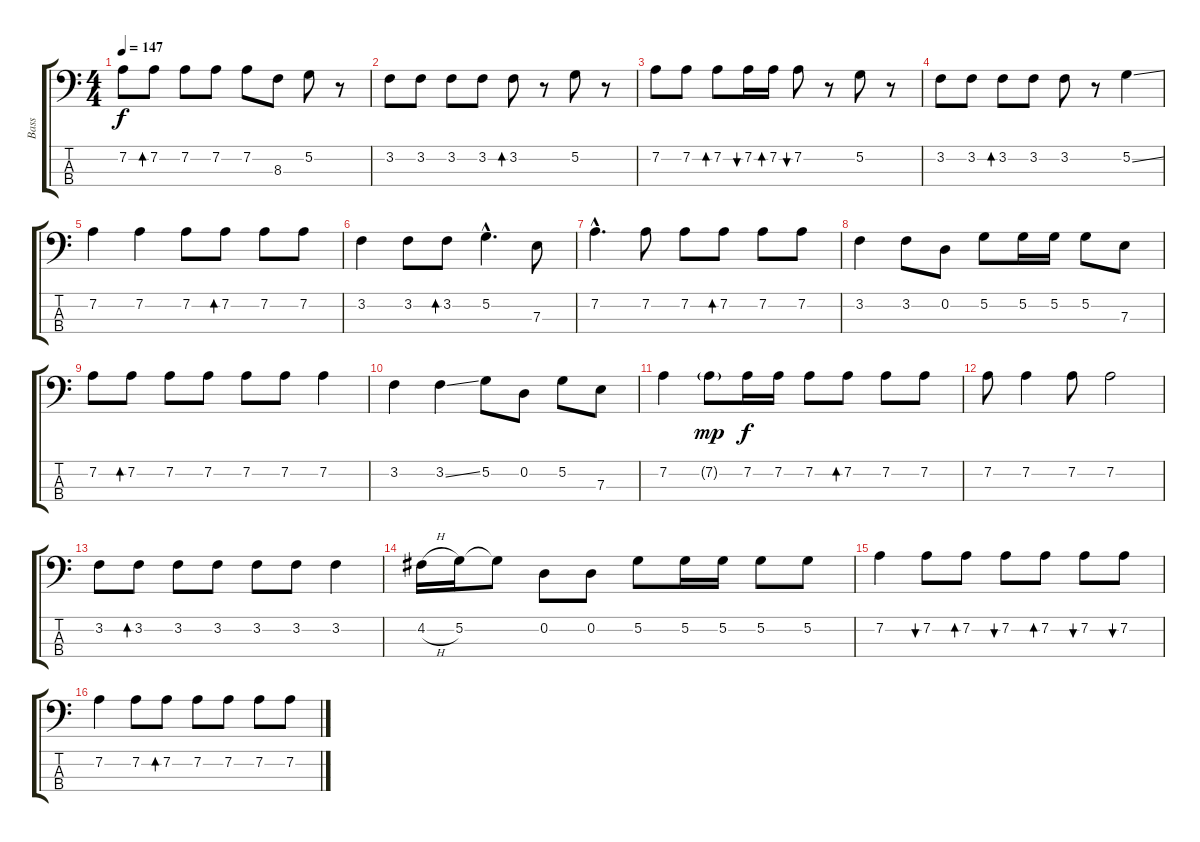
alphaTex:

\track ("Bass" "Bass") {instrument electricbasspick}
\staff {score tabs}
\tuning (G2 D2 A1 E1) {hide}
\ts (4 4)
\tempo 147
\clef f4
\ks c
7.2.8{dy f instrument electricbasspick} 7.2.8{bd 240} 7.2.8 7.2.8 7.2.8 8.3.8 5.2.8 r.8 |
3.2.8 3.2.8 3.2.8 3.2.8 3.2.8{bd 240} r.8 5.2.8 r.8 |
7.2.8 7.2.8 7.2.8{bd 240} 7.2.16{bu 120} 7.2.16{bd 120} 7.2.8{bu 240} r.8 5.2.8 r.8 |
3.2.8 3.2.8 3.2.8{bd 240} 3.2.8 3.2.8 r.8 5.2{ss}.4 |
7.2.4 7.2.4 7.2.8 7.2.8{bd 240} 7.2.8 7.2.8 |
3.2.4 3.2.8 3.2.8{bd 240} 5.2{hac}.4{d} 7.3.8 |
7.2{hac}.4{d} 7.2.8 7.2.8 7.2.8{bd 240} 7.2.8 7.2.8 |
3.2.4 3.2.8 0.2.8 5.2.8 5.2.16 5.2.16 5.2.8 7.3.8 |
7.2.8 7.2.8{bd 240} 7.2.8 7.2.8 7.2.8 7.2.8 7.2.4 |
3.2.4 3.2{ss}.4 5.2.8 0.2.8 5.2.8 7.3.8 |
7.2.4 7.2{g}.8{dy mp} 7.2.16{dy f} 7.2.16 7.2.8 7.2.8{bd 240} 7.2.8 7.2.8 |
7.2.8 7.2.4 7.2.8 7.2.2 |
3.2.8 3.2.8{bd 240} 3.2.8 3.2.8 3.2.8 3.2.8 3.2.4 |
4.2{h}.16 5.2.16 5.2{t}.8 0.2.8 0.2.8 5.2.8 5.2.16 5.2.16 5.2.8 5.2.8 |
7.2.4 7.2.8{bu 240} 7.2.8{bd 240} 7.2.8{bu 240} 7.2.8{bd 240} 7.2.8{bu 240} 7.2.8{bu 240} |
7.2.4 7.2.8 7.2.8{bd 240} 7.2.8 7.2.8 7.2.8 7.2{ss}.8
